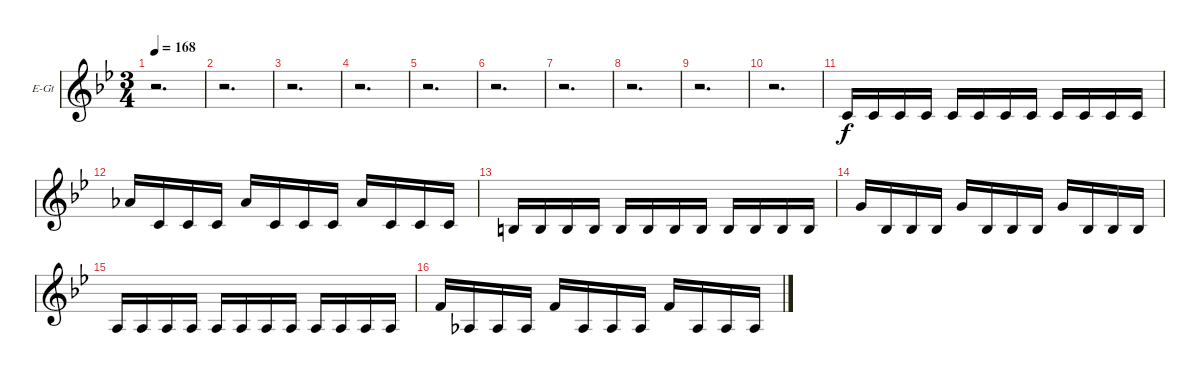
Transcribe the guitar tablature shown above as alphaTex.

\defaultSystemsLayout 4
\bracketExtendMode groupsimilarinstruments
\firstSystemTrackNameOrientation horizontal
\otherSystemsTrackNameOrientation horizontal
\track ("Secondo" "E-Gt") {instrument distortionguitar}
\staff {score}
\tuning (E4 B3 G3 D3 A2 E2)
\ts (3 4)
\tempo 168
\clef g2
\ks gminor
r.2{d dy f} |
r.2{d} |
r.2{d} |
r.2{d} |
r.2{d} |
r.2{d} |
r.2{d} |
r.2{d} |
r.2{d} |
r.2{d} |
3.5.16 3.5.16 3.5.16 3.5.16 3.5.16 3.5.16 3.5.16 3.5.16 3.5.16 3.5.16 3.5.16 3.5.16 |
6.4.16 8.6.16 8.6.16 8.6.16 6.4.16 8.6.16 8.6.16 8.6.16 6.4.16 8.6.16 8.6.16 8.6.16 |
7.6.16 7.6.16 7.6.16 7.6.16 7.6.16 7.6.16 7.6.16 7.6.16 7.6.16 7.6.16 7.6.16 7.6.16 |
0.3.16 1.5.16 1.5.16 1.5.16 0.3.16 1.5.16 1.5.16 1.5.16 0.3.16 1.5.16 1.5.16 1.5.16 |
0.5.16 0.5.16 0.5.16 0.5.16 0.5.16 0.5.16 0.5.16 0.5.16 0.5.16 0.5.16 0.5.16 0.5.16 |
3.4.16 4.6.16 4.6.16 4.6.16 3.4.16 4.6.16 4.6.16 4.6.16 3.4.16 4.6.16 4.6.16 4.6.16
